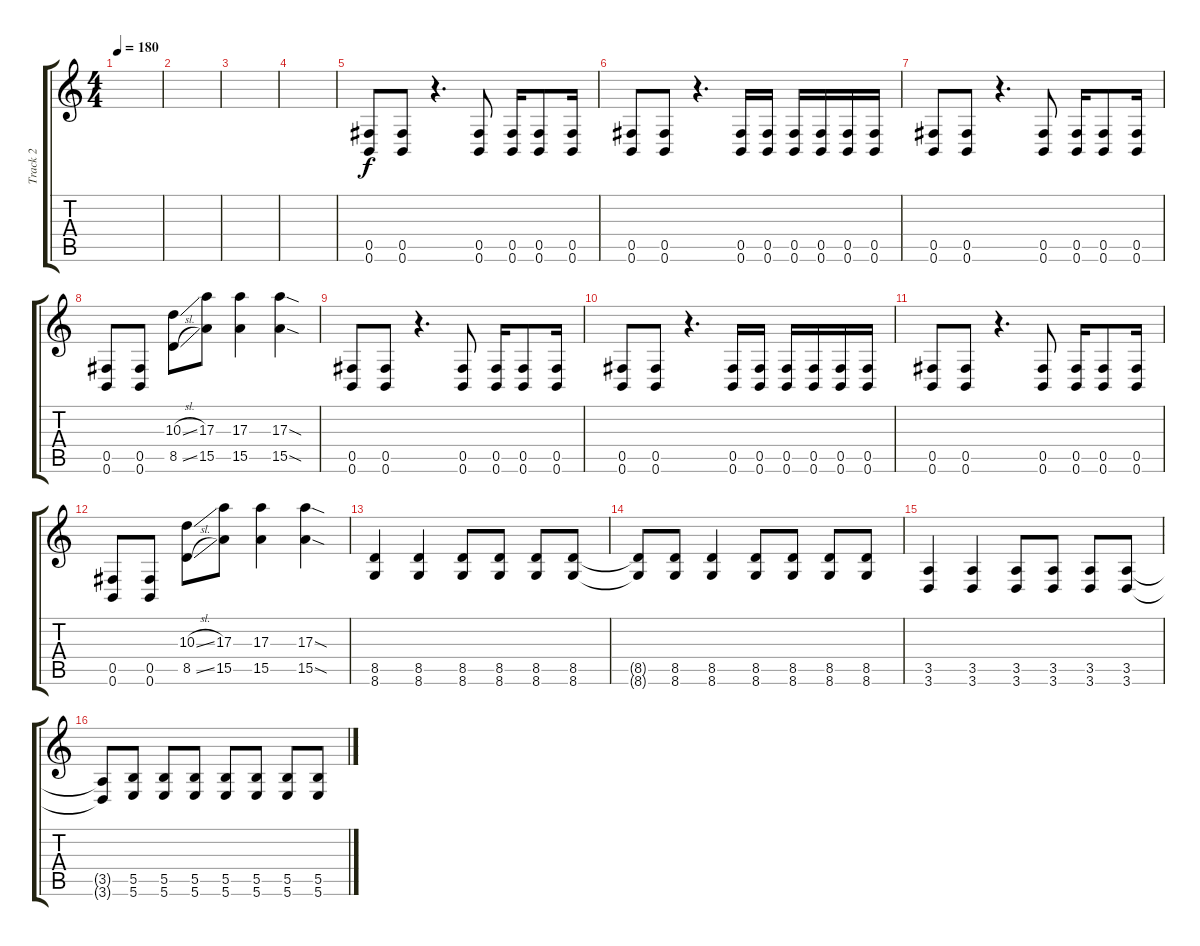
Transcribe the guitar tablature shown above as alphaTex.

\track ("Track 2" "Track 2") {instrument distortionguitar}
\staff {score tabs}
\tuning (Db4 Ab3 E3 B2 Gb2 B1) {hide}
\ts (4 4)
\tempo 180
\clef g2
\ks c
|
|
|
|
(0.5 0.6).8 (0.5 0.6).8 r.4{d} (0.5 0.6).8 (0.5 0.6).16 (0.5 0.6).8 (0.5 0.6).16 |
(0.5 0.6).8 (0.5 0.6).8 r.4{d} (0.5 0.6).16 (0.5 0.6).16 (0.5 0.6).16 (0.5 0.6).16 (0.5 0.6).16 (0.5 0.6).16 |
(0.5 0.6).8 (0.5 0.6).8 r.4{d} (0.5 0.6).8 (0.5 0.6).16 (0.5 0.6).8 (0.5 0.6).16 |
(0.5 0.6).8 (0.5 0.6).8 (10.3{sl} 8.5{sl}).8 (17.3 15.5).8 (17.3 15.5).4 (17.3{sod} 15.5{sod}).4 |
(0.5 0.6).8 (0.5 0.6).8 r.4{d} (0.5 0.6).8 (0.5 0.6).16 (0.5 0.6).8 (0.5 0.6).16 |
(0.5 0.6).8 (0.5 0.6).8 r.4{d} (0.5 0.6).16 (0.5 0.6).16 (0.5 0.6).16 (0.5 0.6).16 (0.5 0.6).16 (0.5 0.6).16 |
(0.5 0.6).8 (0.5 0.6).8 r.4{d} (0.5 0.6).8 (0.5 0.6).16 (0.5 0.6).8 (0.5 0.6).16 |
(0.5 0.6).8 (0.5 0.6).8 (10.3{sl} 8.5{sl}).8 (17.3 15.5).8 (17.3 15.5).4 (17.3{sod} 15.5{sod}).4 |
(8.5 8.6).4 (8.5 8.6).4 (8.5 8.6).8 (8.5 8.6).8 (8.5 8.6).8 (8.5 8.6).8 |
(8.5{t} 8.6{t}).8 (8.5 8.6).8 (8.5 8.6).4 (8.5 8.6).8 (8.5 8.6).8 (8.5 8.6).8 (8.5 8.6).8 |
(3.5 3.6).4 (3.5 3.6).4 (3.5 3.6).8 (3.5 3.6).8 (3.5 3.6).8 (3.5 3.6).8 |
(3.5{t} 3.6{t}).8 (5.5 5.6).8 (5.5 5.6).8 (5.5 5.6).8 (5.5 5.6).8 (5.5 5.6).8 (5.5 5.6).8 (5.5 5.6).8
